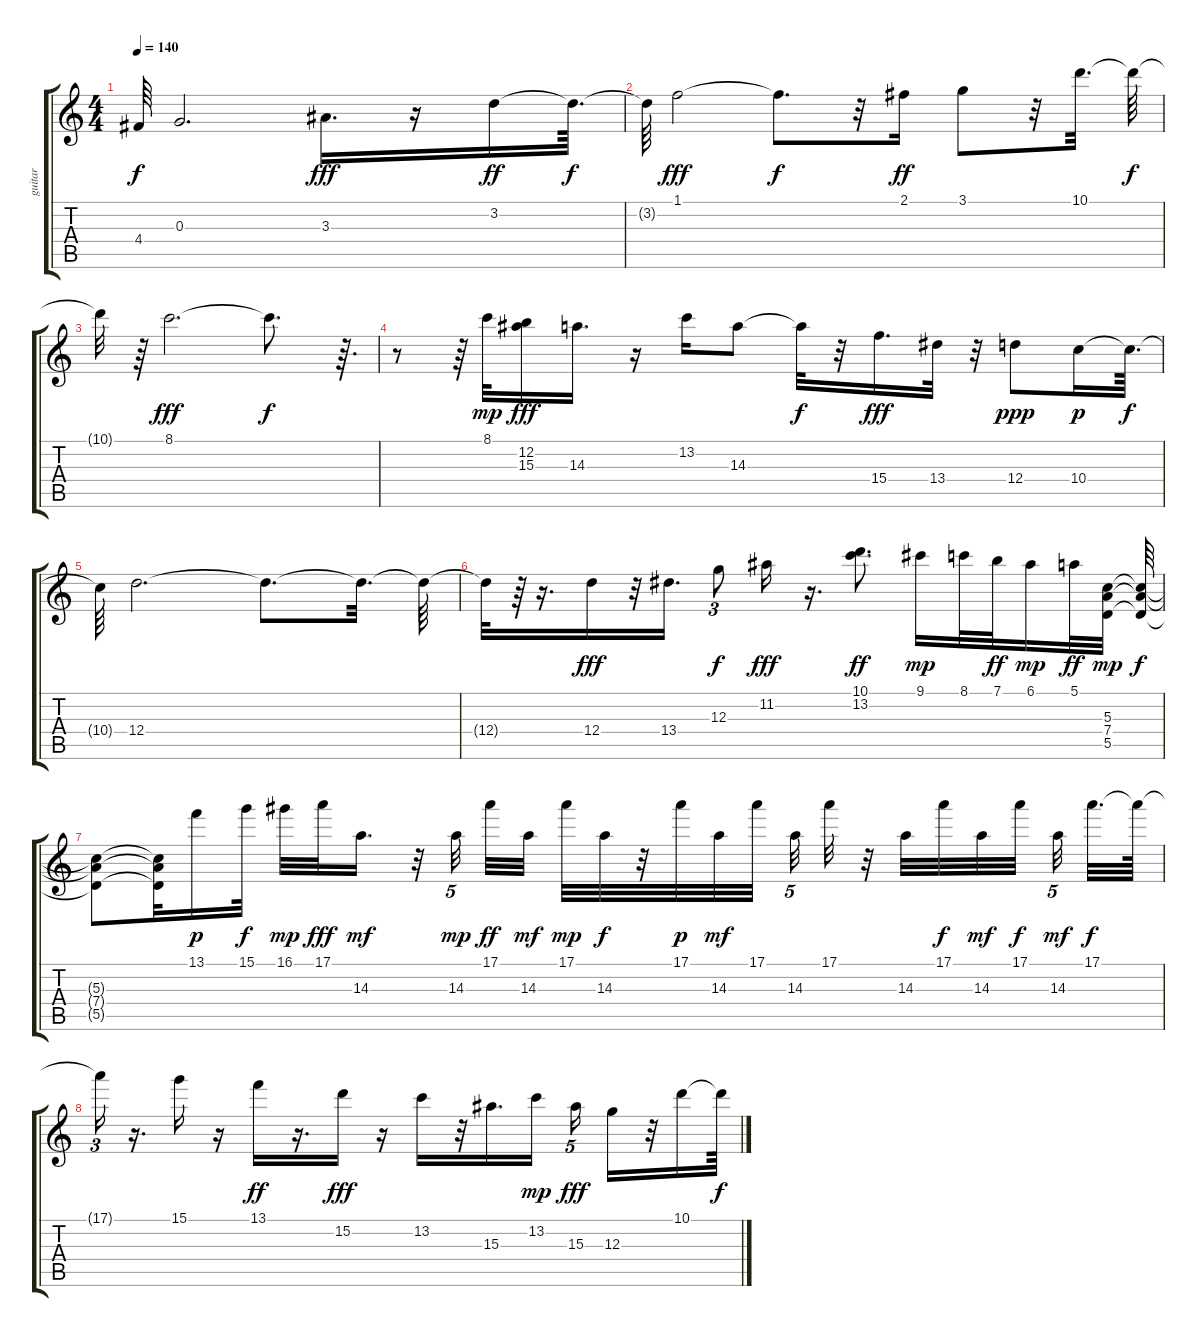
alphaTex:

\track ("guitar" "guitar") {instrument acousticguitarnylon}
\staff {score tabs}
\tuning (E4 B3 G3 D3 A2 E2) {hide}
\ts (4 4)
\tempo 140
\clef g2
\ks c
4.4{t}.64{dy f} 0.3.2{d} 3.3.16{d dy fff} r.16 3.2.16{dy ff} 3.2{t}.64{d dy f} |
3.2{t}.64 1.1.2{dy fff} 1.1{t}.8{d dy f} r.32 2.1.16{dy ff} 3.1.8 r.32 10.1.32{d} 10.1{t}.64{dy f} |
10.1{t}.32 r.64 8.1.2{d dy fff} 8.1{t}.8{d dy f} r.64{d} |
r.8 r.64 8.1.32{dy mp} (12.2 15.3).16{dy fff} 14.3.16{d} r.16 13.2.16 14.3.8 14.3{t}.32{dy f} r.32 15.4.16{d dy fff} 13.4.32 r.32 12.4.8{dy ppp} 10.4.16{dy p} 10.4{t}.64{d dy f} |
10.4{t}.64 12.4.2{d} 12.4{t}.8{d} 12.4{t}.32{d} 12.4{t}.64 |
12.4{t}.32 r.64 r.16{d} 12.4.16{dy fff} r.32 13.4.16{d} 12.3.8{tu (3 2) dy f} 11.2.16{dy fff} r.16{d} (10.1 13.2).8{d dy ff} 9.1.16{dy mp} 8.1.32 7.1.32{dy ff} 6.1.16{dy mp} 5.1.32{dy ff} (5.3 7.4 5.5).32{dy mp} (5.3{t} 7.4{t} 5.5{t}).64{dy f} |
(5.3{t} 7.4{t} 5.5{t}).8 (5.3{t} 7.4{t} 5.5{t}).32 13.1.16{dy p} 15.1.32{dy f} 16.1.32{dy mp} 17.1.32{dy fff} 14.3.16{d dy mf} r.32 14.3.32{tu (5 4) dy mp} 17.1.32{dy ff} 14.3.32{dy mf} 17.1.32{dy mp} 14.3.32{dy f} r.32 17.1.32{dy p} 14.3.32{dy mf} 17.1.32 14.3.32{tu (5 4)} 17.1.32 r.32 14.3.32 17.1.32{dy f} 14.3.32{dy mf} 17.1.32{dy f} 14.3.32{tu (5 4) dy mf} 17.1.32{d dy f} 17.1{t}.64 |
17.1{t}.16{tu (3 2)} r.16{d} 15.1.16 r.16 13.1.16{dy ff} r.16{d} 15.2.16{dy fff} r.16 13.2.16 r.32 15.3.16{d} 13.2.16{dy mp} 15.3.16{tu (5 4) dy fff} 12.3.16 r.32 10.1.16 10.1{t}.64{dy f}
